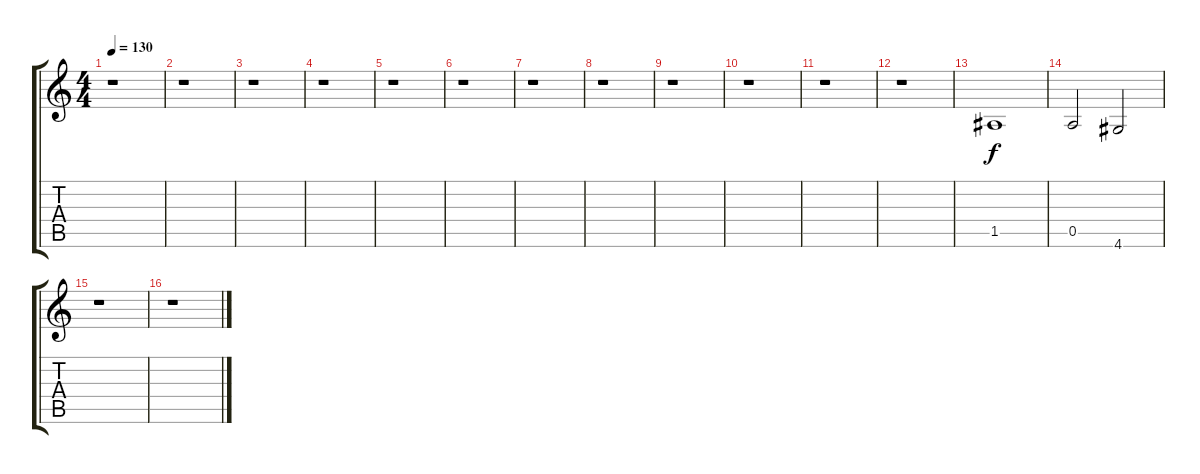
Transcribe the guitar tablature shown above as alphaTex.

\track "" {instrument synthbass2}
\staff {score tabs}
\tuning (E4 B3 G3 D3 A2 E2) {hide}
\ts (4 4)
\tempo 130
\clef g2
\ks c
r.1{dy f} |
r.1 |
r.1 |
r.1 |
r.1 |
r.1 |
r.1 |
r.1 |
r.1 |
r.1 |
r.1 |
r.1 |
1.5.1 |
0.5.2 4.6.2 |
r.1 |
r.1
